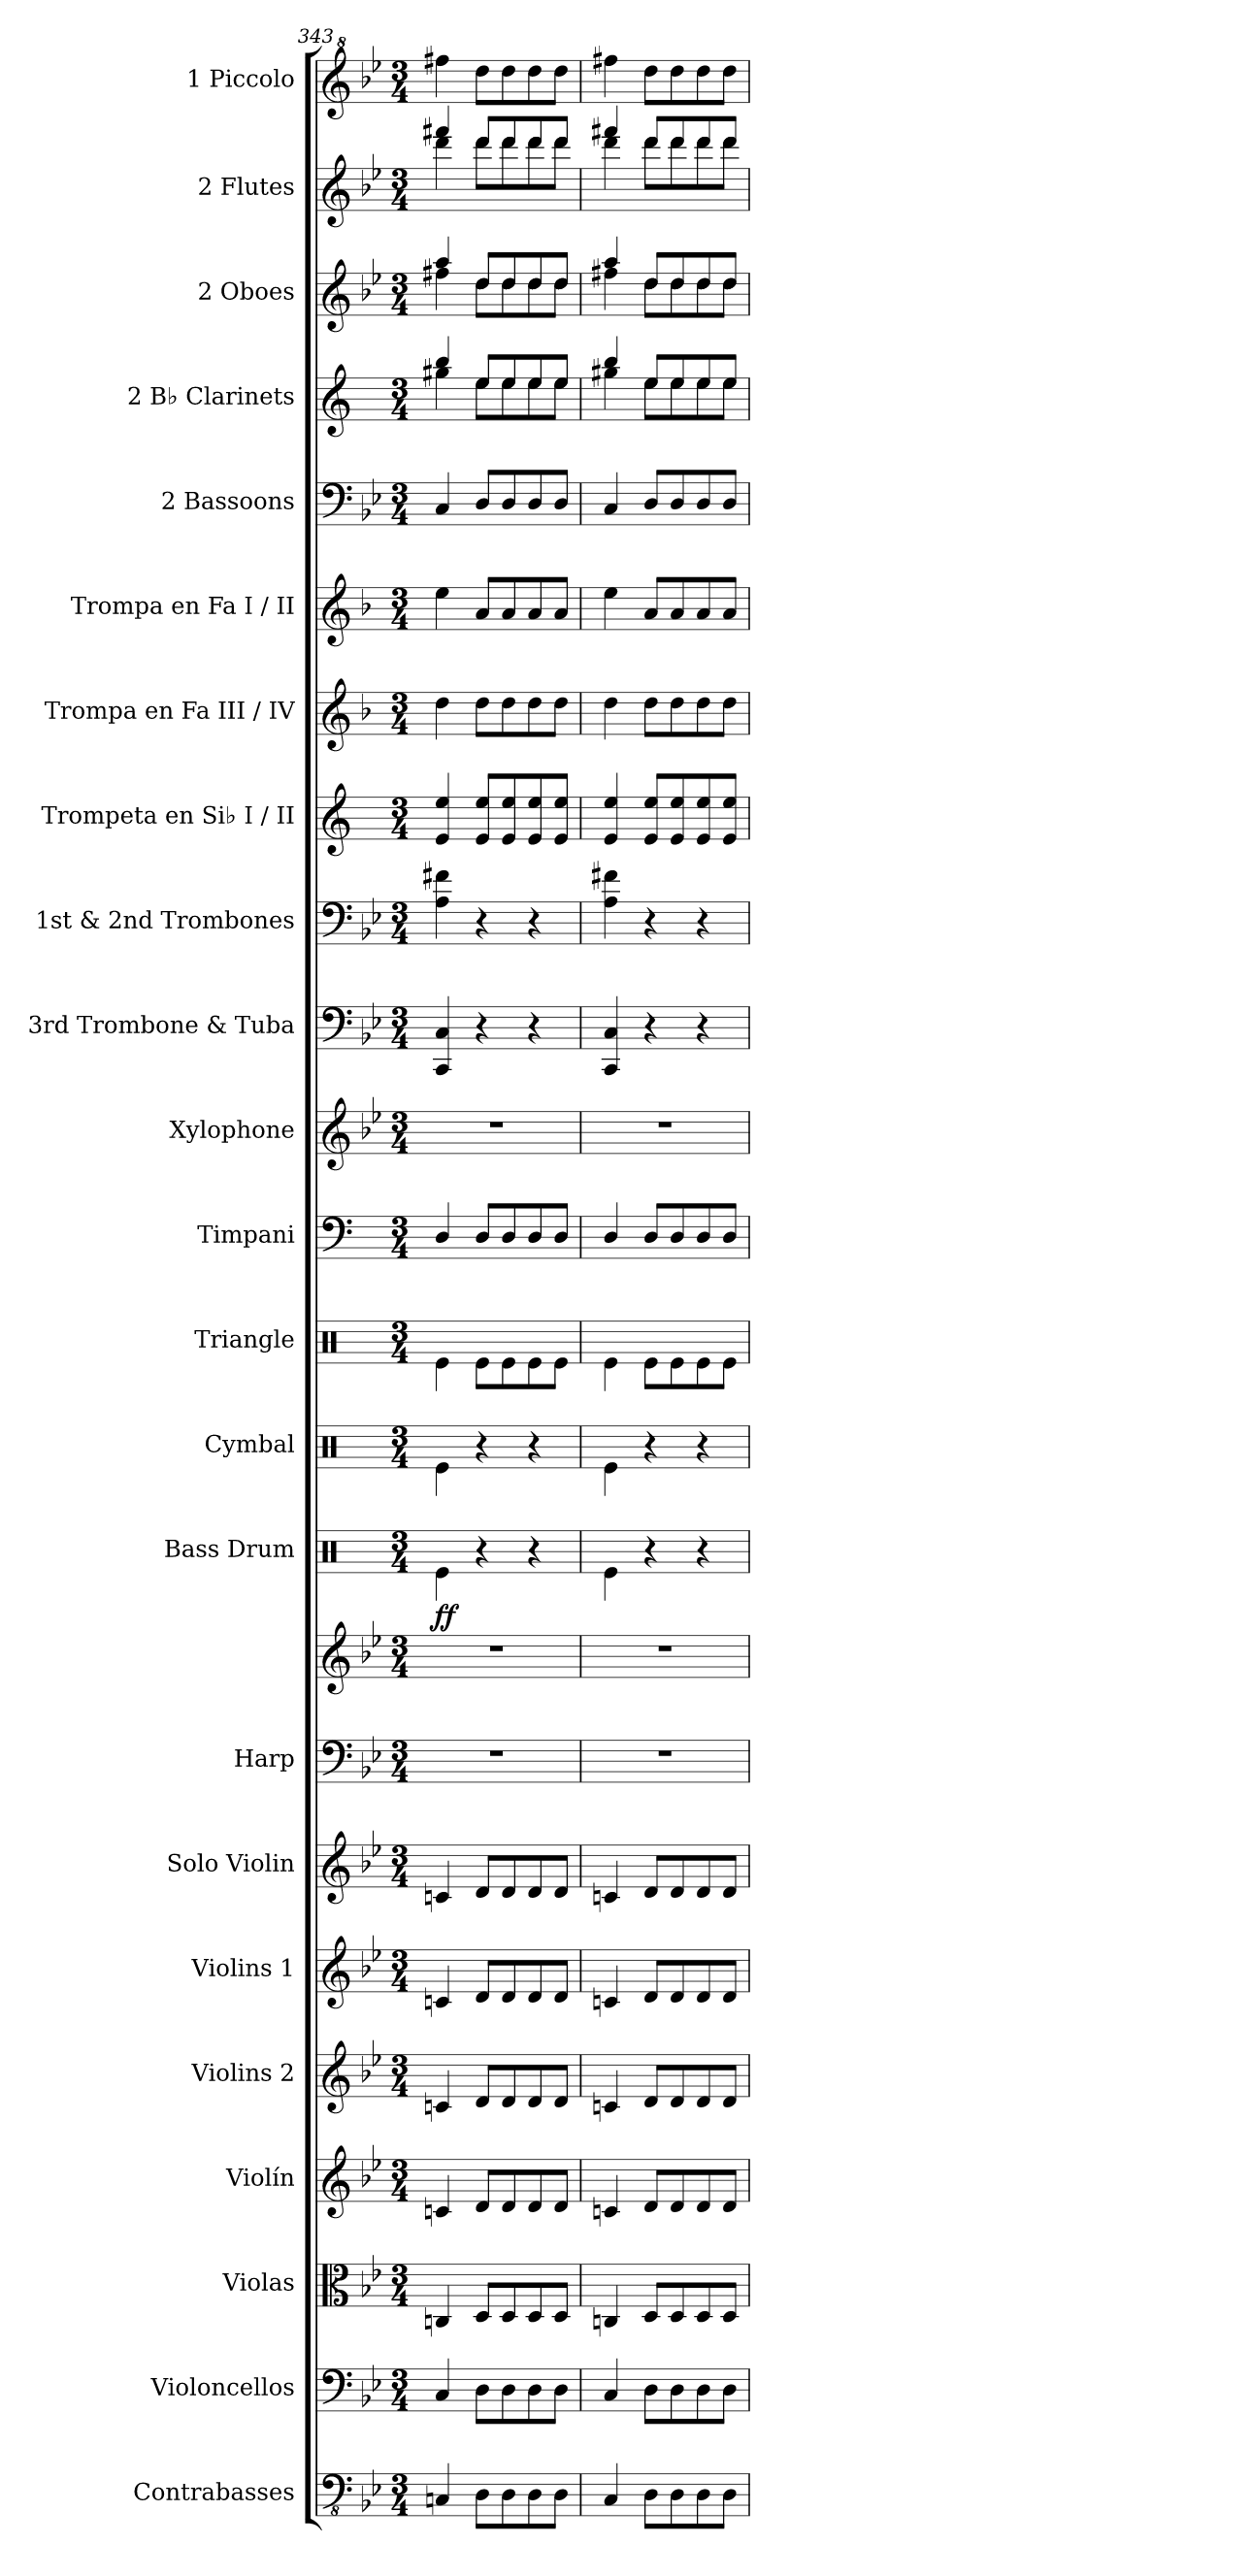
**kern	**kern	**kern	**kern	**kern	**kern	**kern	**kern	**kern	**kern	**dynam	**kern	**kern	**kern	**kern	**kern	**kern	**kern	**kern	**kern	**kern	**kern	**kern	**kern	**kern
*part23	*part22	*part21	*part20	*part19	*part18	*part17	*part16	*part16	*part15	*part15	*part14	*part13	*part12	*part11	*part10	*part9	*part8	*part7	*part6	*part5	*part4	*part3	*part2	*part1
*staff24	*staff23	*staff22	*staff21	*staff20	*staff19	*staff18	*staff17	*staff16	*staff15	*staff15	*staff14	*staff13	*staff12	*staff11	*staff10	*staff9	*staff8	*staff7	*staff6	*staff5	*staff4	*staff3	*staff2	*staff1
*I"Contrabasses	*I"Violoncellos	*I"Violas	*I"Violín	*I"Violins 2	*I"Violins 1	*I"Solo Violin	*I"Harp	*	*I"Bass Drum	*	*I"Cymbal	*I"Triangle	*I"Timpani	*I"Xylophone	*I"3rd Trombone     &amp; Tuba	*I"1st &amp; 2nd Trombones	*I"Trompeta en Si♭  I / II	*I"Trompa en Fa   III / IV	*I"Trompa en Fa I / II	*I"2 Bassoons	*I"2 B♭ Clarinets	*I"2 Oboes	*I"2 Flutes	*I"1 Piccolo
*I'Cbs.	*I'Vlcs.	*I'Vlas.	*I'Vln.	*I'Vlns. 2	*I'Vlns. 1	*I'S. Vln.	*I'Hrp.	*	*I'B. Dr.	*	*I'Cym.	*I'Trgl.	*I'Timp.	*I'Xyl.	*I'3rd Trb. &amp; Tba.	*I'1st &amp; 2nd    Trbs.	*I'Tpt. Si♭  I / II	*I'Trmp. Fa   III / IV	*I'Trmp. Fa I / II	*I'2 Bsns.	*I'2 B♭ Cls.	*I'2 Obs.	*I'2 Fls.	*I'1 Picc.
*clefFv4	*clefF4	*clefC3	*clefG2	*clefG2	*clefG2	*clefG2	*clefF4	*clefG2	*clefX	*	*clefX	*clefX	*clefF4	*clefG2	*clefF4	*clefF4	*clefG2	*clefG2	*clefG2	*clefF4	*clefG2	*clefG2	*clefG2	*clefG^2
*	*	*	*	*	*	*	*	*	*	*	*	*	*	*ITrd-7c-12	*	*	*ITrd1c2	*ITrd4c7	*ITrd4c7	*	*ITrd1c2	*	*	*ITrd-7c-12
*k[b-e-]	*k[b-e-]	*k[b-e-]	*k[b-e-]	*k[b-e-]	*k[b-e-]	*k[b-e-]	*k[b-e-]	*k[b-e-]	*k[]	*	*k[]	*k[]	*k[]	*k[b-e-]	*k[b-e-]	*k[b-e-]	*k[b-e-]	*k[b-e-]	*k[b-e-]	*k[b-e-]	*k[b-e-]	*k[b-e-]	*k[b-e-]	*k[b-e-]
*M3/4	*M3/4	*M3/4	*M3/4	*M3/4	*M3/4	*M3/4	*M3/4	*M3/4	*M3/4	*	*M3/4	*M3/4	*M3/4	*M3/4	*M3/4	*M3/4	*M3/4	*M3/4	*M3/4	*M3/4	*M3/4	*M3/4	*M3/4	*M3/4
=343	=343	=343	=343	=343	=343	=343	=343	=343	=343	=343	=343	=343	=343	=343	=343	=343	=343	=343	=343	=343	=343	=343	=343	=343
*	*	*	*	*	*	*	*	*	*	*	*	*	*	*	*	*	*	*	*	*	*^	*^	*^	*
!	!	!	!	!	!	!	!	!	!	!LO:DY:b	!	!	!	!	!	!	!	!	!	!	!	!	!	!	!	!	!
4CCn/	4C/	4Cn/	4cn/	4cn/	4cn/	4cn/	2.r	2.r	4Re\	ff	4Re\	4Re\	4D/	2.r	4CC/ 4C/	4A\ 4f#X\	4d/ 4dd/	4g\	4a\	4C/	4aa/	4ff#X\	4aa/	4ff#X\	4fff#X/	4ddd\	4ffff#X\
8DD\L	8D\L	8D/L	8d/L	8d/L	8d/L	8d/L	.	.	4r	.	4r	8Re\L	8D/L	.	4r	4r	8d/ 8dd/L	8g\L	8d/L	8D/L	8dd/L	8dd\L	8dd/L	8dd\L	8ddd/L	8ddd\L	8dddd\L
8DD\	8D\	8D/	8d/	8d/	8d/	8d/	.	.	.	.	.	8Re\	8D/	.	.	.	8d/ 8dd/	8g\	8d/	8D/	8dd/	8dd\	8dd/	8dd\	8ddd/	8ddd\	8dddd\
8DD\	8D\	8D/	8d/	8d/	8d/	8d/	.	.	4r	.	4r	8Re\	8D/	.	4r	4r	8d/ 8dd/	8g\	8d/	8D/	8dd/	8dd\	8dd/	8dd\	8ddd/	8ddd\	8dddd\
8DD\J	8D\J	8D/J	8d/J	8d/J	8d/J	8d/J	.	.	.	.	.	8Re\J	8D/J	.	.	.	8d/ 8dd/J	8g\J	8d/J	8D/J	8dd/J	8dd\J	8dd/J	8dd\J	8ddd/J	8ddd\J	8dddd\J
=344	=344	=344	=344	=344	=344	=344	=344	=344	=344	=344	=344	=344	=344	=344	=344	=344	=344	=344	=344	=344	=344	=344	=344	=344	=344	=344	=344
4CC/	4C/	4Cn/	4cn/	4cn/	4cn/	4cn/	2.r	2.r	4Re\	.	4Re\	4Re\	4D/	2.r	4CC/ 4C/	4A\ 4f#X\	4d/ 4dd/	4g\	4a\	4C/	4aa/	4ff#X\	4aa/	4ff#X\	4fff#X/	4ddd\	4ffff#X\
8DD\L	8D\L	8D/L	8d/L	8d/L	8d/L	8d/L	.	.	4r	.	4r	8Re\L	8D/L	.	4r	4r	8d/ 8dd/L	8g\L	8d/L	8D/L	8dd/L	8dd\L	8dd/L	8dd\L	8ddd/L	8ddd\L	8dddd\L
8DD\	8D\	8D/	8d/	8d/	8d/	8d/	.	.	.	.	.	8Re\	8D/	.	.	.	8d/ 8dd/	8g\	8d/	8D/	8dd/	8dd\	8dd/	8dd\	8ddd/	8ddd\	8dddd\
8DD\	8D\	8D/	8d/	8d/	8d/	8d/	.	.	4r	.	4r	8Re\	8D/	.	4r	4r	8d/ 8dd/	8g\	8d/	8D/	8dd/	8dd\	8dd/	8dd\	8ddd/	8ddd\	8dddd\
8DD\J	8D\J	8D/J	8d/J	8d/J	8d/J	8d/J	.	.	.	.	.	8Re\J	8D/J	.	.	.	8d/ 8dd/J	8g\J	8d/J	8D/J	8dd/J	8dd\J	8dd/J	8dd\J	8ddd/J	8ddd\J	8dddd\J
*	*	*	*	*	*	*	*	*	*	*	*	*	*	*	*	*	*	*	*	*	*v	*v	*	*	*v	*v	*
*	*	*	*	*	*	*	*	*	*	*	*	*	*	*	*	*	*	*	*	*	*	*v	*v	*	*
=	=	=	=	=	=	=	=	=	=	=	=	=	=	=	=	=	=	=	=	=	=	=	=	=
*-	*-	*-	*-	*-	*-	*-	*-	*-	*-	*-	*-	*-	*-	*-	*-	*-	*-	*-	*-	*-	*-	*-	*-	*-
